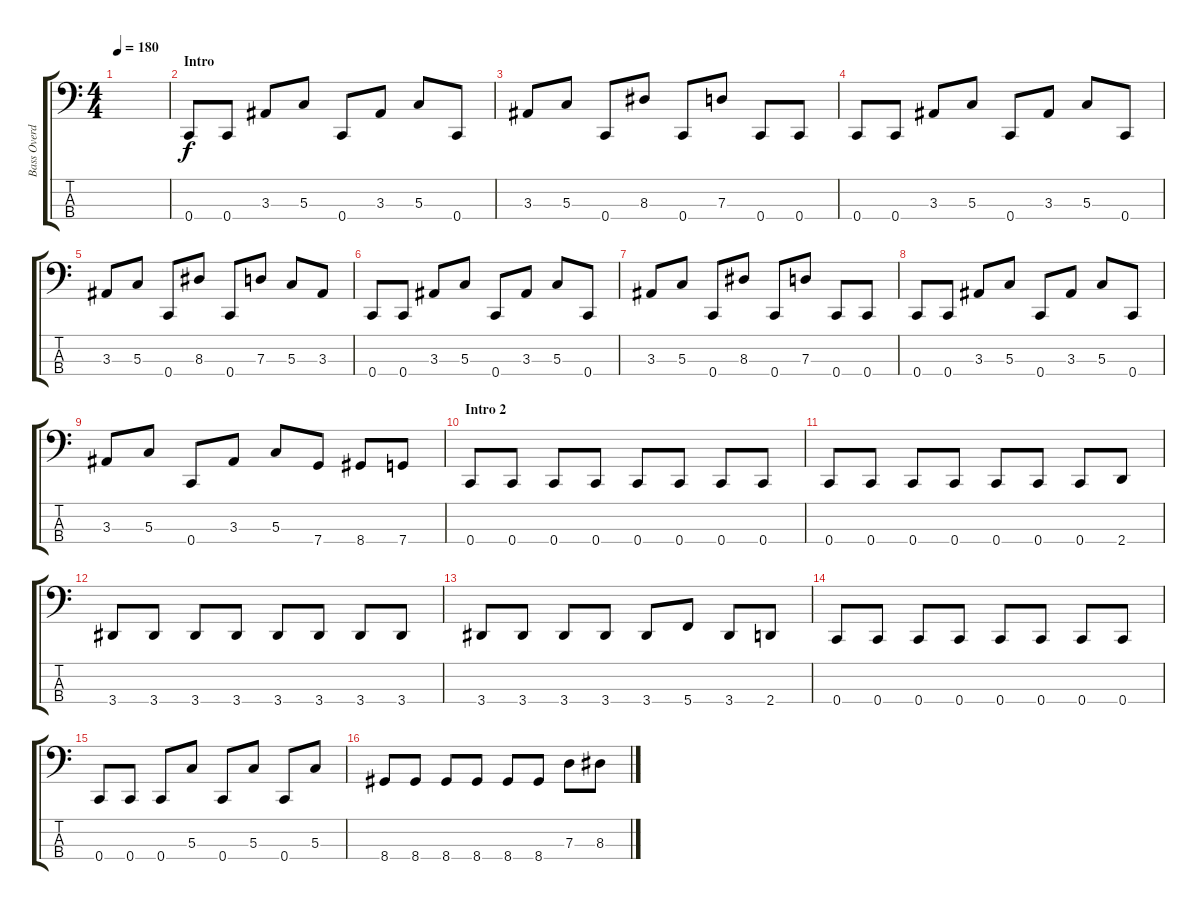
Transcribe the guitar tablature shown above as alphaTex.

\track ("Bass Overdub" "Bass Overd") {instrument electricbasspick}
\staff {score tabs}
\tuning (F2 C2 G1 C1) {hide}
\ts (4 4)
\tempo 180
\clef f4
\ks c
|
\section ("" "Intro")
0.4.8 0.4.8 3.3.8 5.3.8 0.4.8 3.3.8 5.3.8 0.4.8 |
3.3.8 5.3.8 0.4.8 8.3.8 0.4.8 7.3.8 0.4.8 0.4.8 |
0.4.8 0.4.8 3.3.8 5.3.8 0.4.8 3.3.8 5.3.8 0.4.8 |
3.3.8 5.3.8 0.4.8 8.3.8 0.4.8 7.3.8 5.3.8 3.3.8 |
0.4.8 0.4.8 3.3.8 5.3.8 0.4.8 3.3.8 5.3.8 0.4.8 |
3.3.8 5.3.8 0.4.8 8.3.8 0.4.8 7.3.8 0.4.8 0.4.8 |
0.4.8 0.4.8 3.3.8 5.3.8 0.4.8 3.3.8 5.3.8 0.4.8 |
3.3.8 5.3.8 0.4.8 3.3.8 5.3.8 7.4.8 8.4.8 7.4.8 |
\section ("" "Intro 2")
0.4.8 0.4.8 0.4.8 0.4.8 0.4.8 0.4.8 0.4.8 0.4.8 |
0.4.8 0.4.8 0.4.8 0.4.8 0.4.8 0.4.8 0.4.8 2.4.8 |
3.4.8 3.4.8 3.4.8 3.4.8 3.4.8 3.4.8 3.4.8 3.4.8 |
3.4.8 3.4.8 3.4.8 3.4.8 3.4.8 5.4.8 3.4.8 2.4.8 |
0.4.8 0.4.8 0.4.8 0.4.8 0.4.8 0.4.8 0.4.8 0.4.8 |
0.4.8 0.4.8 0.4.8 5.3.8 0.4.8 5.3.8 0.4.8 5.3.8 |
8.4.8 8.4.8 8.4.8 8.4.8 8.4.8 8.4.8 7.3.8 8.3.8
